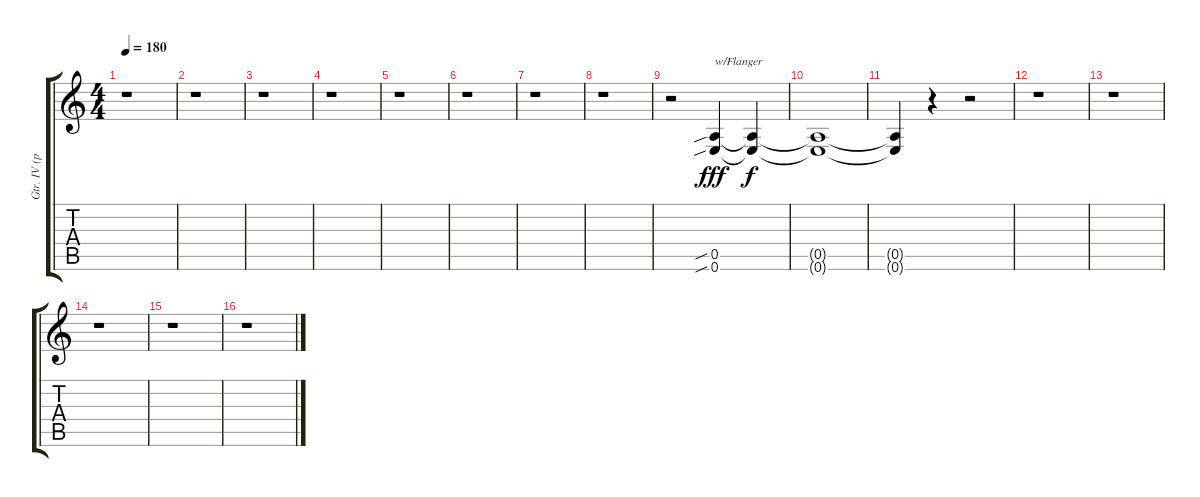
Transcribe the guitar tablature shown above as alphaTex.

\track ("Gtr. IV (pick slides)" "Gtr. IV (p") {instrument distortionguitar}
\staff {score tabs}
\tuning (E4 B3 G3 D3 A2 E2) {hide}
\ts (4 4)
\tempo 180
\clef g2
\ks c
r.1{dy fff} |
r.1 |
r.1 |
r.1 |
r.1 |
r.1 |
r.1 |
r.1 |
r.2{balance 16} (0.5{sib} 0.6{sib}).4{txt "w/Flanger" balance 0} (0.5{t} 0.6{t}).4{dy f} |
(0.5{t} 0.6{t}).1 |
(0.5{t} 0.6{t}).4 r.4 r.2 |
r.1 |
r.1 |
r.1 |
r.1 |
r.1
